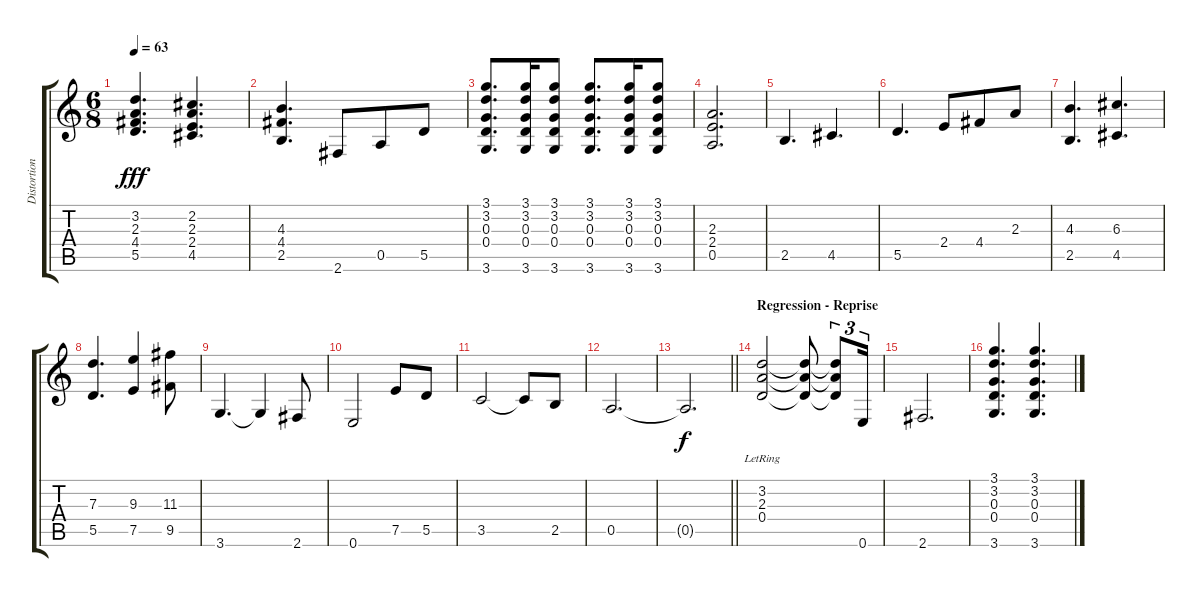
\track ("Distortion Guitar" "Distortion") {instrument distortionguitar}
\staff {score tabs}
\tuning (E4 B3 G3 D3 A2 E2) {hide}
\ts (6 8)
\tempo 63
\clef g2
\ks c
(3.2 2.3 4.4 5.5).4{d dy fff} (2.2 2.3 2.4 4.5).4{d} |
(4.3 4.4 2.5).4{d} 2.6.8 0.5.8 5.5.8 |
(3.1 3.2 0.3 0.4 3.6).8{d} (3.1 3.2 0.3 0.4 3.6).16 (3.1 3.2 0.3 0.4 3.6).8 (3.1 3.2 0.3 0.4 3.6).8{d} (3.1 3.2 0.3 0.4 3.6).16 (3.1 3.2 0.3 0.4 3.6).8 |
(2.3 2.4 0.5).2{d} |
2.5.4{d} 4.5.4{d} |
5.5.4{d} 2.4.8 4.4.8 2.3.8 |
(4.3 2.5).4{d} (6.3 4.5).4{d} |
(7.3 5.5).4{d} (9.3 7.5).4 (11.3 9.5).8 |
3.6.4{d} 3.6{t}.4 2.6.8 |
0.6.2 7.5.8 5.5.8 |
3.5.2 3.5{t}.8 2.5.8 |
0.5.2{d} |
\barLineRight lightlight
0.5{t}.2{d dy f} |
\section ("" "Regression - Reprise")
(3.2{lr} 2.3{lr} 0.4{lr}).2 (3.2{t} 2.3{t} 0.4{t}).8 (3.2{t} 2.3{t} 0.4{t}).8{tu (3 2)} 0.6.16{tu (3 2)} |
2.6.2{d} |
(3.1 3.2 0.3 0.4 3.6).4{d} (3.1 3.2 0.3 0.4 3.6).4{d}
